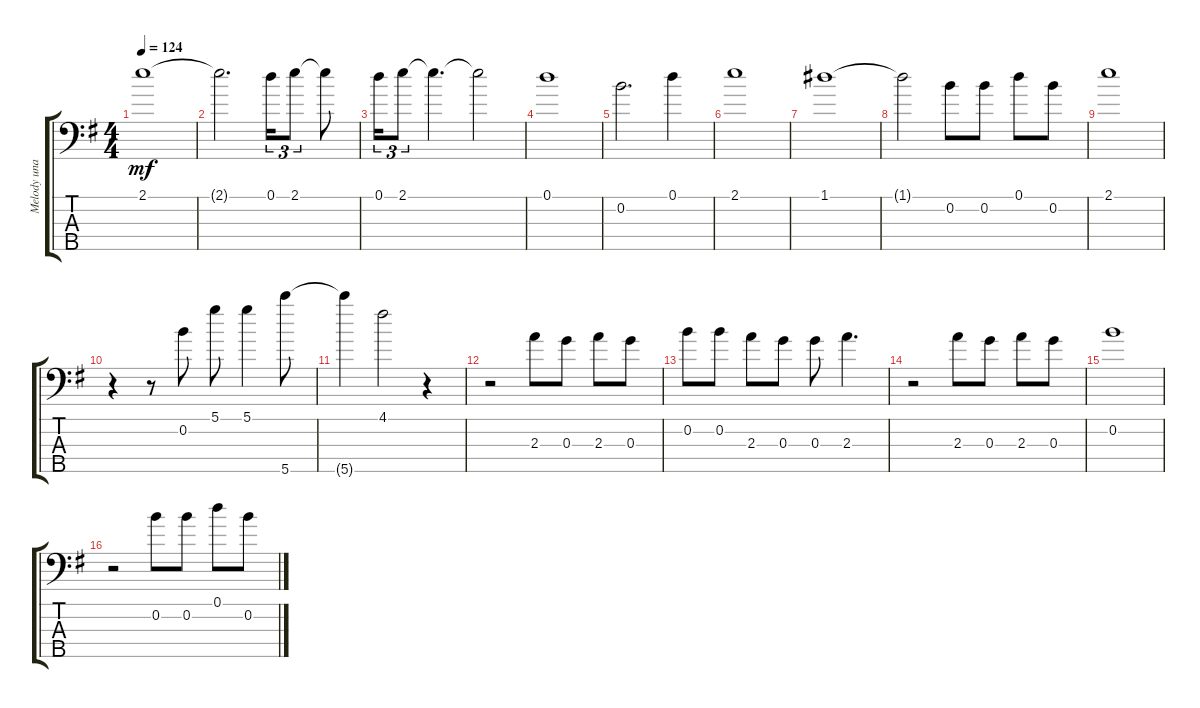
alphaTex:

\track ("Melody unaltered" "Melody una") {mute instrument acousticguitarnylon}
\staff {score tabs}
\tuning (D4 B3 G3 D3 G4) {hide}
\ts (4 4)
\tempo 124
\clef f4
\ks g
2.1.1{dy mf} |
2.1{t}.2{d} 0.1.16{tu (3 2)} 2.1.8{tu (3 2)} 2.1{t}.8 |
0.1.16{tu (3 2)} 2.1.8{tu (3 2)} 2.1{t}.4{d} 2.1{t}.2 |
0.1.1 |
0.2.2{d} 0.1.4 |
2.1.1 |
1.1.1 |
1.1{t}.2 0.2.8 0.2.8 0.1.8 0.2.8 |
2.1.1 |
r.4 r.8 0.2.8 5.1.8 5.1.4 5.5.8 |
5.5{t}.4 4.1.2 r.4 |
r.2 2.3.8 0.3.8 2.3.8 0.3.8 |
0.2.8 0.2.8 2.3.8 0.3.8 0.3.8 2.3.4{d} |
r.2 2.3.8 0.3.8 2.3.8 0.3.8 |
0.2.1 |
r.2 0.2.8 0.2.8 0.1.8 0.2.8
